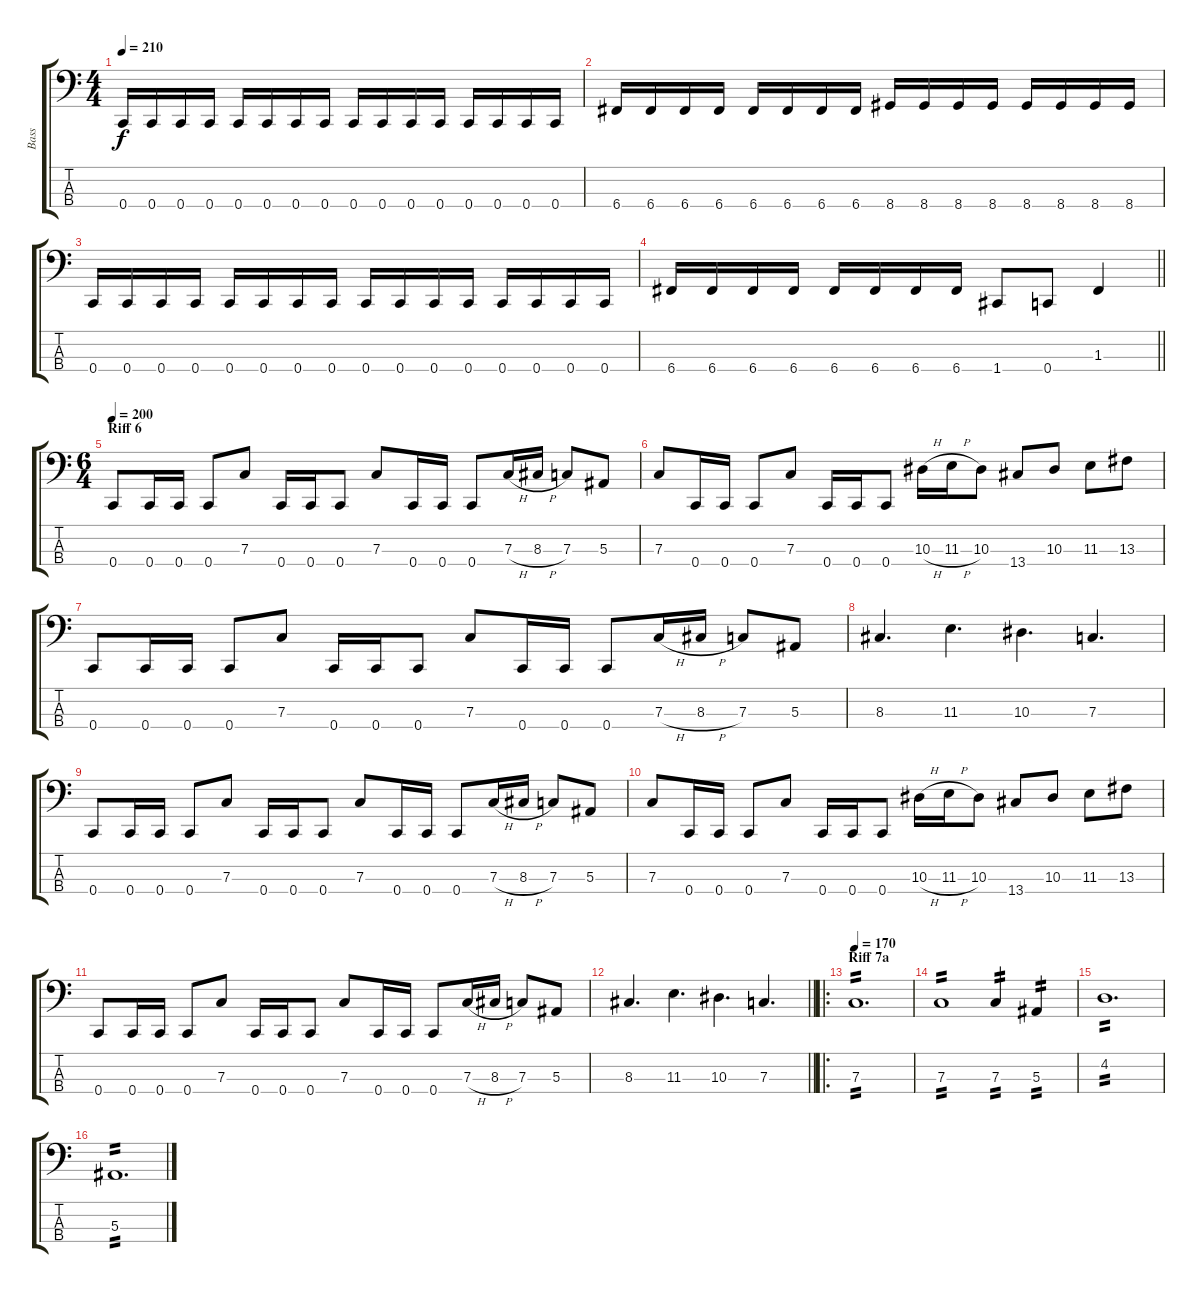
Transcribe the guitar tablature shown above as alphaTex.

\track ("Bass" "Bass") {instrument electricbasspick}
\staff {score tabs}
\tuning (Eb2 Bb1 F1 C1) {hide}
\ts (4 4)
\tempo 210
\clef f4
\ks c
0.4.16{dy f} 0.4.16 0.4.16 0.4.16 0.4.16 0.4.16 0.4.16 0.4.16 0.4.16 0.4.16 0.4.16 0.4.16 0.4.16 0.4.16 0.4.16 0.4.16 |
6.4.16 6.4.16 6.4.16 6.4.16 6.4.16 6.4.16 6.4.16 6.4.16 8.4.16 8.4.16 8.4.16 8.4.16 8.4.16 8.4.16 8.4.16 8.4.16 |
0.4.16 0.4.16 0.4.16 0.4.16 0.4.16 0.4.16 0.4.16 0.4.16 0.4.16 0.4.16 0.4.16 0.4.16 0.4.16 0.4.16 0.4.16 0.4.16 |
\barLineRight lightlight
6.4.16 6.4.16 6.4.16 6.4.16 6.4.16 6.4.16 6.4.16 6.4.16 1.4.8 0.4.8 1.3.4 |
\ts (6 4)
\section ("" "Riff 6")
\tempo 200
0.4.8 0.4.16 0.4.16 0.4.8 7.3.8 0.4.16 0.4.16 0.4.8 7.3.8 0.4.16 0.4.16 0.4.8 7.3{h}.16 8.3{h}.16 7.3.8 5.3.8 |
7.3.8 0.4.16 0.4.16 0.4.8 7.3.8 0.4.16 0.4.16 0.4.8 10.3{h}.16 11.3{h}.16 10.3.8 13.4.8 10.3.8 11.3.8 13.3.8 |
0.4.8 0.4.16 0.4.16 0.4.8 7.3.8 0.4.16 0.4.16 0.4.8 7.3.8 0.4.16 0.4.16 0.4.8 7.3{h}.16 8.3{h}.16 7.3.8 5.3.8 |
8.3.4{d} 11.3.4{d} 10.3.4{d} 7.3.4{d} |
0.4.8 0.4.16 0.4.16 0.4.8 7.3.8 0.4.16 0.4.16 0.4.8 7.3.8 0.4.16 0.4.16 0.4.8 7.3{h}.16 8.3{h}.16 7.3.8 5.3.8 |
7.3.8 0.4.16 0.4.16 0.4.8 7.3.8 0.4.16 0.4.16 0.4.8 10.3{h}.16 11.3{h}.16 10.3.8 13.4.8 10.3.8 11.3.8 13.3.8 |
0.4.8 0.4.16 0.4.16 0.4.8 7.3.8 0.4.16 0.4.16 0.4.8 7.3.8 0.4.16 0.4.16 0.4.8 7.3{h}.16 8.3{h}.16 7.3.8 5.3.8 |
\barLineRight lightlight
8.3.4{d} 11.3.4{d} 10.3.4{d} 7.3.4{d} |
\ro
\section ("" "Riff 7a")
\tempo 170
7.3.1{d tp 2 volume 4} |
7.3.1{tp 2} 7.3.4{tp 2} 5.3.4{tp 2} |
4.2.1{d tp 2} |
5.3.1{d tp 2}
